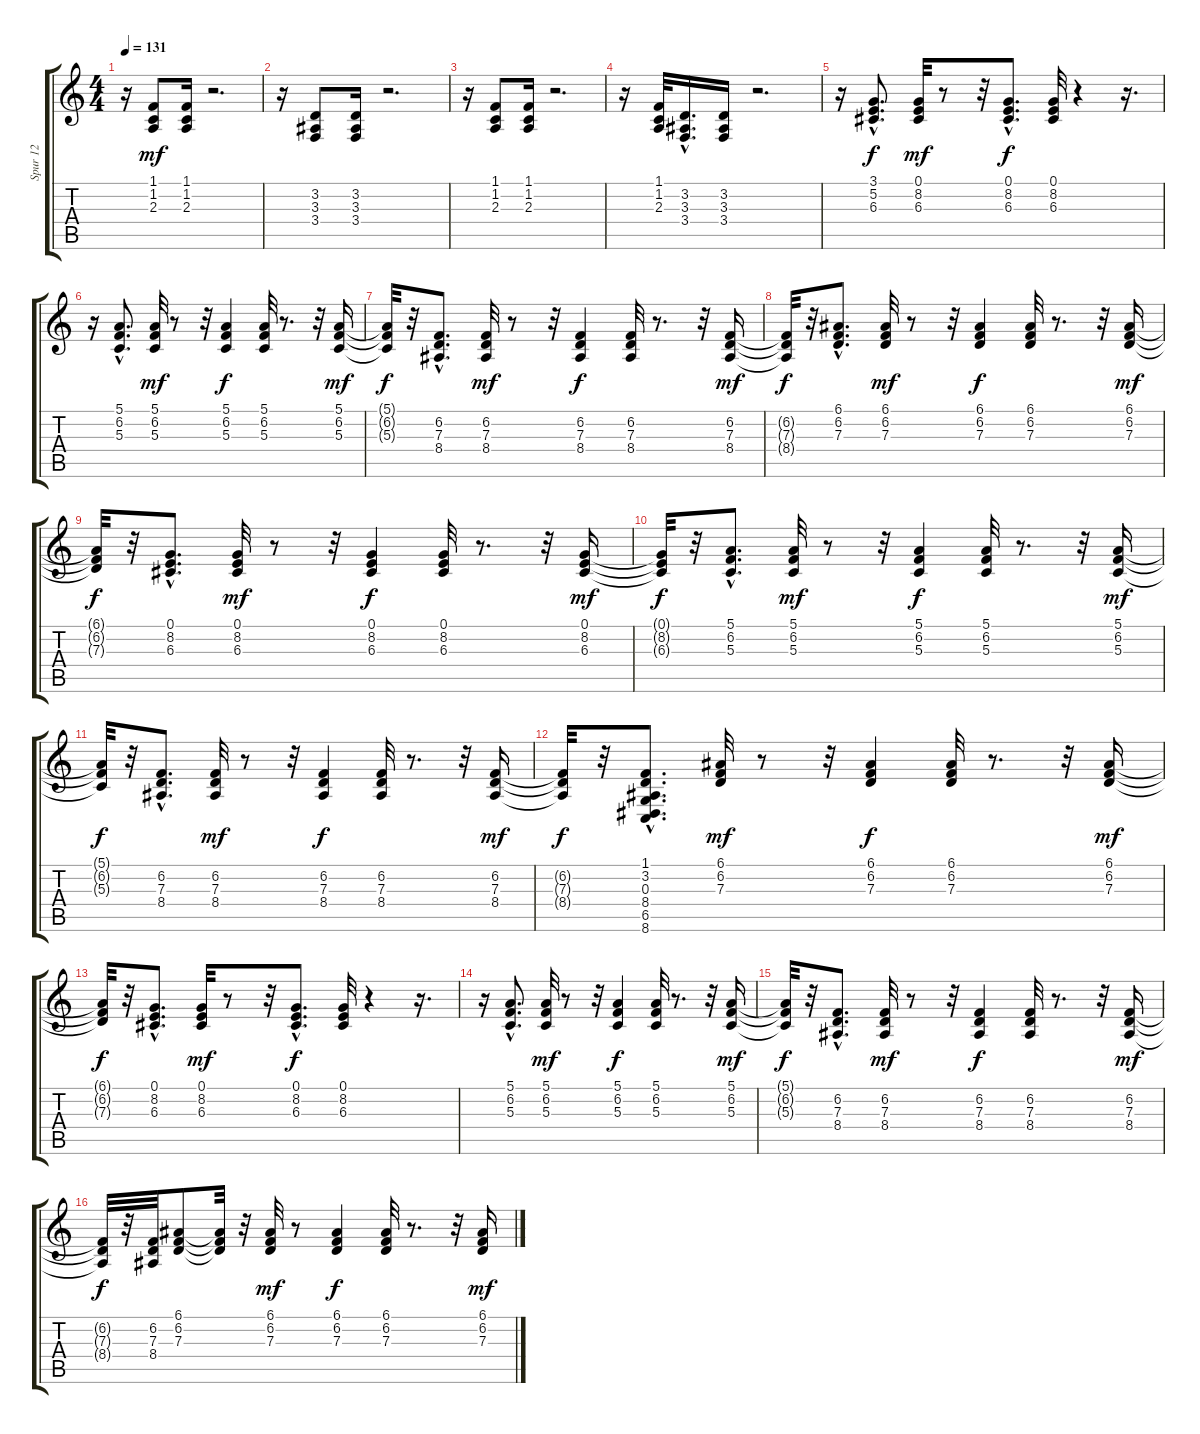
\track ("Spur 12" "Spur 12") {instrument acousticgrandpiano}
\staff {score tabs}
\tuning (E4 B3 G3 D3 A2 E2) {hide}
\ts (4 4)
\tempo 131
\clef g2
\ks c
r.16{dy mf} (1.1 1.2 2.3).8 (1.1 1.2 2.3).16 r.2{d} |
r.16 (3.2 3.3 3.4).8 (3.2 3.3 3.4).16 r.2{d} |
r.16 (1.1 1.2 2.3).8 (1.1 1.2 2.3).16 r.2{d} |
r.16 (1.1 1.2 2.3).32 (3.2{hac} 3.3{hac} 3.4{hac}).16{d} (3.2 3.3 3.4).16 r.2{d} |
r.16 (3.1{hac} 5.2{hac} 6.3{hac}).8{d dy f} (0.1 8.2 6.3).32{dy mf} r.8 r.32 (0.1{hac} 8.2{hac} 6.3{hac}).8{d dy f} (0.1 8.2 6.3).32 r.4 r.16{d} |
r.16 (5.1{hac} 6.2{hac} 5.3{hac}).8{d} (5.1 6.2 5.3).32{dy mf} r.8 r.32 (5.1 6.2 5.3).4{dy f} (5.1 6.2 5.3).32 r.8{d} r.32 (5.1 6.2 5.3).16{dy mf} |
(5.1{t} 6.2{t} 5.3{t}).32{dy f} r.32 (6.2{hac} 7.3{hac} 8.4{hac}).8{d} (6.2 7.3 8.4).32{dy mf} r.8 r.32 (6.2 7.3 8.4).4{dy f} (6.2 7.3 8.4).32 r.8{d} r.32 (6.2 7.3 8.4).16{dy mf} |
(6.2{t} 7.3{t} 8.4{t}).32{dy f} r.32 (6.1{hac} 6.2{hac} 7.3{hac}).8{d} (6.1 6.2 7.3).32{dy mf} r.8 r.32 (6.1 6.2 7.3).4{dy f} (6.1 6.2 7.3).32 r.8{d} r.32 (6.1 6.2 7.3).16{dy mf} |
(6.1{t} 6.2{t} 7.3{t}).32{dy f} r.32 (0.1{hac} 8.2{hac} 6.3{hac}).8{d} (0.1 8.2 6.3).32{dy mf} r.8 r.32 (0.1 8.2 6.3).4{dy f} (0.1 8.2 6.3).32 r.8{d} r.32 (0.1 8.2 6.3).16{dy mf} |
(0.1{t} 8.2{t} 6.3{t}).32{dy f} r.32 (5.1{hac} 6.2{hac} 5.3{hac}).8{d} (5.1 6.2 5.3).32{dy mf} r.8 r.32 (5.1 6.2 5.3).4{dy f} (5.1 6.2 5.3).32 r.8{d} r.32 (5.1 6.2 5.3).16{dy mf} |
(5.1{t} 6.2{t} 5.3{t}).32{dy f} r.32 (6.2{hac} 7.3{hac} 8.4{hac}).8{d} (6.2 7.3 8.4).32{dy mf} r.8 r.32 (6.2 7.3 8.4).4{dy f} (6.2 7.3 8.4).32 r.8{d} r.32 (6.2 7.3 8.4).16{dy mf} |
(6.2{t} 7.3{t} 8.4{t}).32{dy f} r.32 (1.1 3.2 0.3{hac} 8.4 6.5{hac} 8.6{hac}).8{d} (6.1 6.2 7.3).32{dy mf} r.8 r.32 (6.1 6.2 7.3).4{dy f} (6.1 6.2 7.3).32 r.8{d} r.32 (6.1 6.2 7.3).16{dy mf} |
(6.1{t} 6.2{t} 7.3{t}).32{dy f} r.32 (0.1{hac} 8.2{hac} 6.3{hac}).8{d} (0.1 8.2 6.3).32{dy mf} r.8 r.32 (0.1{hac} 8.2{hac} 6.3{hac}).8{d dy f} (0.1 8.2 6.3).32 r.4 r.16{d} |
r.16 (5.1{hac} 6.2{hac} 5.3{hac}).8{d} (5.1 6.2 5.3).32{dy mf} r.8 r.32 (5.1 6.2 5.3).4{dy f} (5.1 6.2 5.3).32 r.8{d} r.32 (5.1 6.2 5.3).16{dy mf} |
(5.1{t} 6.2{t} 5.3{t}).32{dy f} r.32 (6.2{hac} 7.3{hac} 8.4{hac}).8{d} (6.2 7.3 8.4).32{dy mf} r.8 r.32 (6.2 7.3 8.4).4{dy f} (6.2 7.3 8.4).32 r.8{d} r.32 (6.2 7.3 8.4).16{dy mf} |
(6.2{t} 7.3{t} 8.4{t}).32{dy f} r.32 (6.2 7.3 8.4).32 (6.1 6.2 7.3).8 (6.1{t} 6.2{t} 7.3{t}).32 r.32 (6.1 6.2 7.3).32{dy mf} r.8 (6.1 6.2 7.3).4{dy f} (6.1 6.2 7.3).32 r.8{d} r.32 (6.1 6.2 7.3).16{dy mf}
